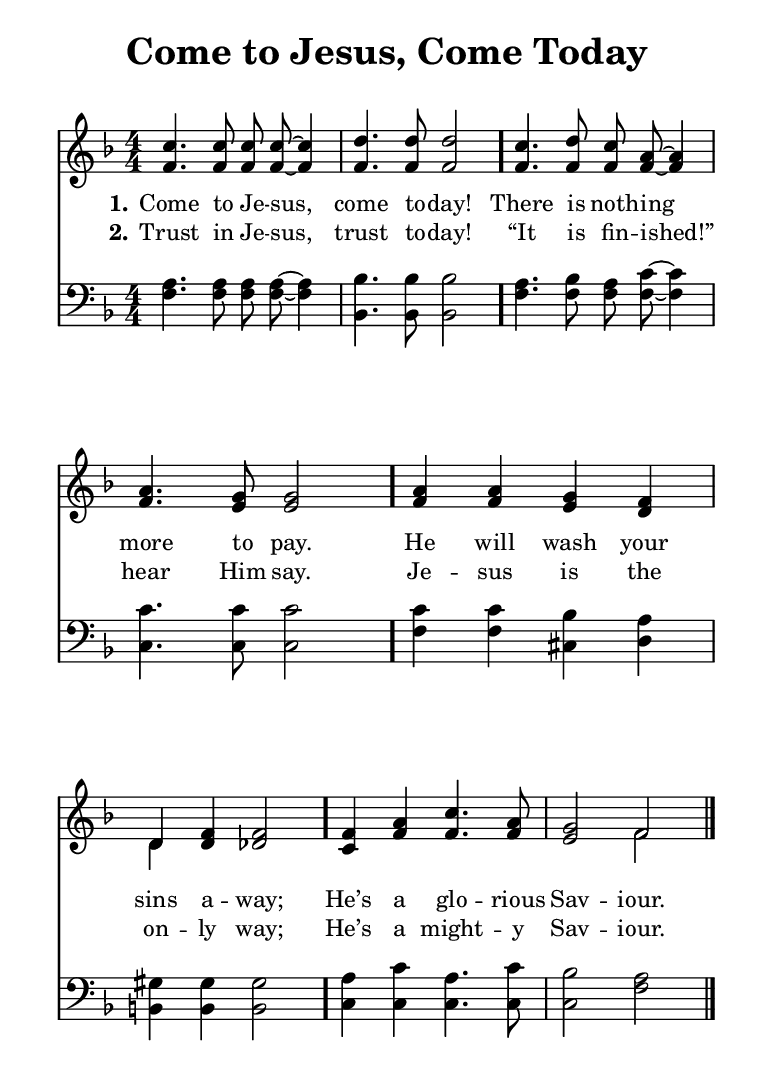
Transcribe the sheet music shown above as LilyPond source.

\include "common/global.ily"
\paper {
  \include "common/paper.ily"
  ragged-last-bottom = ##t
  system-system-spacing.padding = 11
}

\header{
  %children
  hymnnumber = "353"
  title = "Come to Jesus, Come Today"
  tunename = ""
  meter = ""
  poet = ""
  composer = ""
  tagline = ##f
}

global = {
  \include "common/overrides.ily"
  \override Staff.TimeSignature.style = #'numbered
  \time 4/4
  \override Score.MetronomeMark.transparent = ##t % hide all fermata changes too
  \tempo 4=80
  \key f \major
  \autoBeamOff
}

notesSoprano = {
\global
\relative c'' {

  c4. c8 c c8 ~ c4 | d4. d8 d2 |
  c4. d8 c a8 ~ a4 | a4. g8 g2 |
  a4 a g f | d f f2 |
  f4 a c4. a8 | g2 f |

  \bar "|."

}
}

notesAlto = {
\global
\relative e' {

  f4. f8 f f8 ~ f4 | f4. f8 f2 |
  f4. f8 f f8 ~ f4 | f4. e8 e2 |
  f4 f e d | d d des2 |
  c4 f f4. f8 | e2 f2 |

}
}

notesTenor = {
\global
\relative a {

  a4. a8 a a8 ~ a4 | bes4. bes8 bes2 |
  a4. bes8 a c8 ~ c4 | c4. c8 c2 |
  c4 c bes a | gis gis gis2 |
  a4 c a4. c8 | bes2 a |

}
}

notesBass = {
\global
\relative f {

  f4. f8 f f8 ~ f4 | bes,4. bes8 bes2 |
  f'4. f8 f f8 ~ f4 | c4. c8 c2 |
  f4 f cis d | b b b2 |
  c4 c c4. c8 | c2 f |

}
}

wordsA = \lyricmode {
\set stanza = "1."

Come to Je -- sus, come to -- day! \bar "." % original has capital second "Come"
There is noth -- ing more to pay. \bar "."
He will wash your sins a -- way; \bar "."
He’s a glo -- rious Sav -- iour. \bar "."

}

wordsB = \lyricmode {
\set stanza = "2."

Trust in Je -- sus, trust to -- day! % original has capital second "Trust"
“It is fin -- ished!” hear Him say.
Je -- sus is the on -- ly way;
He’s a might -- y Sav -- iour.

}

\score {
  \context ChoirStaff <<
    \context Staff = upper <<
      \set Staff.autoBeaming = ##f
      \set ChoirStaff.systemStartDelimiter = #'SystemStartBar
      \set ChoirStaff.printPartCombineTexts = ##f
      \partcombine #'(2 . 9) \notesSoprano \notesAlto
      \context NullVoice = sopranos { \voiceOne << \notesSoprano >> }
      \context NullVoice = altos { \voiceTwo << \notesAlto >> }
      \context Lyrics = one \lyricsto sopranos \wordsA
      \context Lyrics = two \lyricsto sopranos \wordsB
    >>
    \context Staff = men <<
      \set Staff.autoBeaming = ##f
      \clef bass
      \set ChoirStaff.printPartCombineTexts = ##f
      \partcombine #'(2 . 9) \notesTenor \notesBass
      \context NullVoice = tenors { \voiceOne << \notesTenor >> }
      \context NullVoice = basses { \voiceTwo << \notesBass >> }
    >>
  >>
  \layout {
    \include "common/layout.ily"
  }
  \midi{
    \include "common/midi.ily"
  }
}

\version "2.19.49"  % necessary for upgrading to future LilyPond versions.

% vi:set et ts=2 sw=2 ai nocindent syntax=lilypond:
